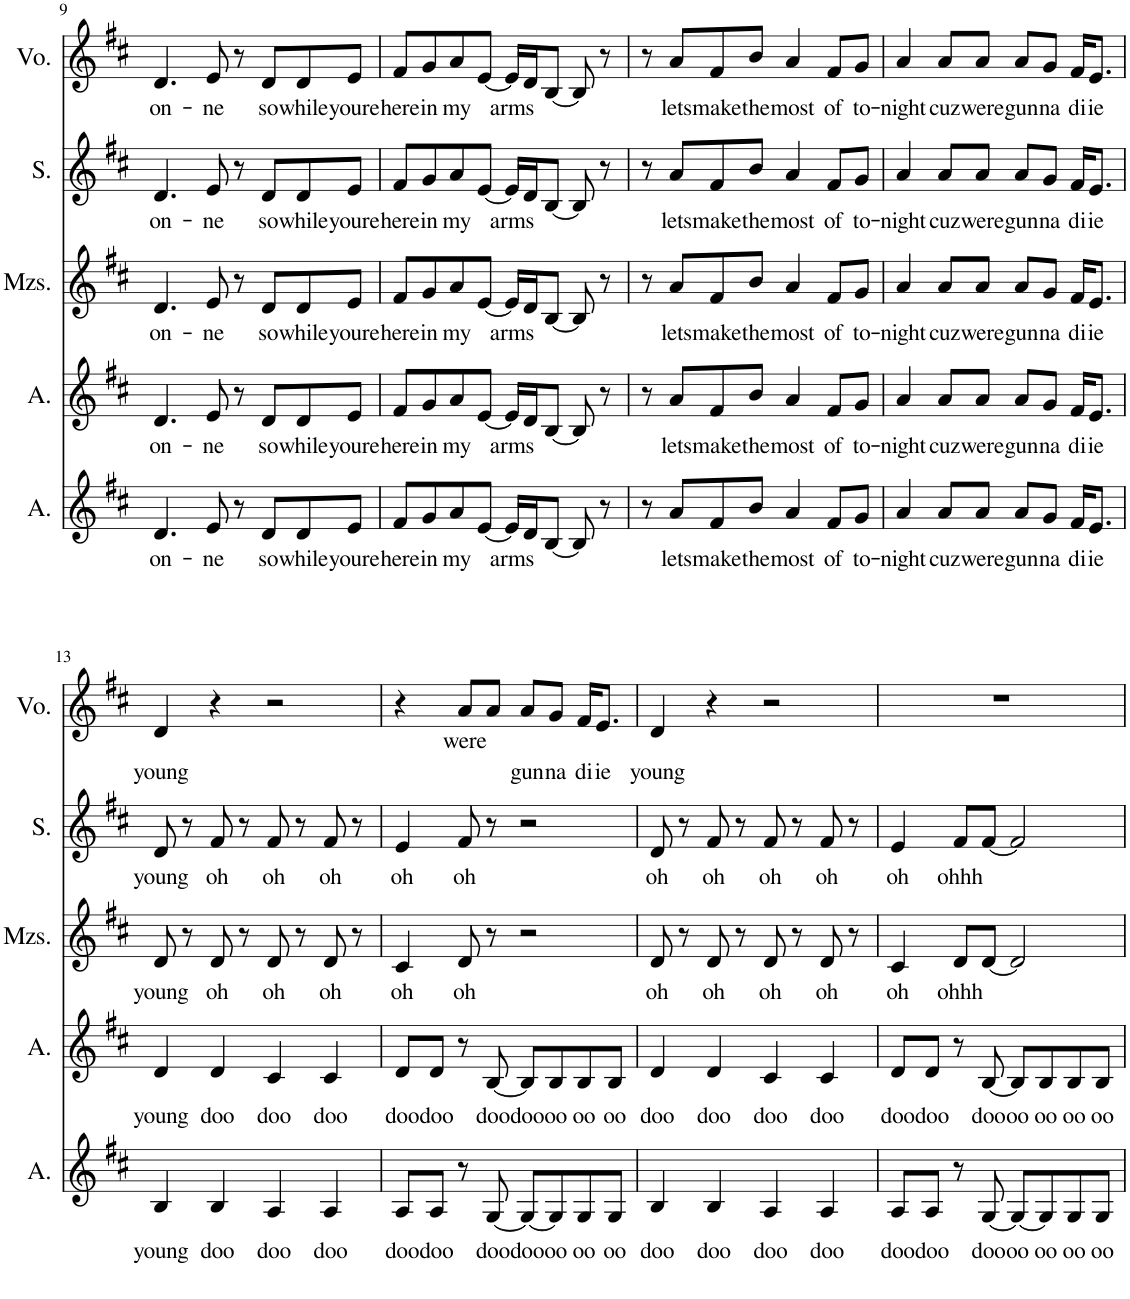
**kern	**text	**kern	**text	**kern	**text	**kern	**text	**kern	**text
*part5	*part5	*part4	*part4	*part3	*part3	*part2	*part2	*part1	*part1
*staff5	*staff5	*staff4	*staff4	*staff3	*staff3	*staff2	*staff2	*staff1	*staff1
*I"Alto	*	*I"Alto	*	*I"Mezzosoprano	*	*I"Soprano	*	*I"Voice	*
*I'A.	*	*I'A.	*	*I'Mzs.	*	*I'S.	*	*I'Vo.	*
!!LO:PB:g=z
*clefG2	*	*clefG2	*	*clefG2	*	*clefG2	*	*clefG2	*
*k[f#c#]	*	*k[f#c#]	*	*k[f#c#]	*	*k[f#c#]	*	*k[f#c#]	*
*M4/4	*	*M4/4	*	*M4/4	*	*M4/4	*	*M4/4	*
=9	=9	=9	=9	=9	=9	=9	=9	=9	=9
!	!LO:LY:b	!	!LO:LY:b	!	!LO:LY:b	!	!LO:LY:b	!	!LO:LY:b
4.d/	on-	4.d/	on-	4.d/	on-	4.d/	on-	4.d/	on-
!	!LO:LY:b	!	!LO:LY:b	!	!LO:LY:b	!	!LO:LY:b	!	!LO:LY:b
8e/	-ne	8e/	-ne	8e/	-ne	8e/	-ne	8e/	-ne
8r	.	8r	.	8r	.	8r	.	8r	.
!	!LO:LY:b	!	!LO:LY:b	!	!LO:LY:b	!	!LO:LY:b	!	!LO:LY:b
8d/L	so	8d/L	so	8d/L	so	8d/L	so	8d/L	so
!	!LO:LY:b	!	!LO:LY:b	!	!LO:LY:b	!	!LO:LY:b	!	!LO:LY:b
8d/	while	8d/	while	8d/	while	8d/	while	8d/	while
!	!LO:LY:b	!	!LO:LY:b	!	!LO:LY:b	!	!LO:LY:b	!	!LO:LY:b
8e/J	youre	8e/J	youre	8e/J	youre	8e/J	youre	8e/J	youre
=10	=10	=10	=10	=10	=10	=10	=10	=10	=10
!	!LO:LY:b	!	!LO:LY:b	!	!LO:LY:b	!	!LO:LY:b	!	!LO:LY:b
8f#/L	here	8f#/L	here	8f#/L	here	8f#/L	here	8f#/L	here
!	!LO:LY:b	!	!LO:LY:b	!	!LO:LY:b	!	!LO:LY:b	!	!LO:LY:b
8g/	in	8g/	in	8g/	in	8g/	in	8g/	in
!	!LO:LY:b	!	!LO:LY:b	!	!LO:LY:b	!	!LO:LY:b	!	!LO:LY:b
8a/	my	8a/	my	8a/	my	8a/	my	8a/	my
[8e/J	.	[8e/J	.	[8e/J	.	[8e/J	.	[8e/J	.
!	!LO:LY:b	!	!LO:LY:b	!	!LO:LY:b	!	!LO:LY:b	!	!LO:LY:b
16e/LL]	arms	16e/LL]	arms	16e/LL]	arms	16e/LL]	arms	16e/LL]	arms
16d/J	.	16d/J	.	16d/J	.	16d/J	.	16d/J	.
[8B/J	.	[8B/J	.	[8B/J	.	[8B/J	.	[8B/J	.
8B/]	.	8B/]	.	8B/]	.	8B/]	.	8B/]	.
8r	.	8r	.	8r	.	8r	.	8r	.
=11	=11	=11	=11	=11	=11	=11	=11	=11	=11
8r	.	8r	.	8r	.	8r	.	8r	.
!	!LO:LY:b	!	!LO:LY:b	!	!LO:LY:b	!	!LO:LY:b	!	!LO:LY:b
8a/L	lets	8a/L	lets	8a/L	lets	8a/L	lets	8a/L	lets
!	!LO:LY:b	!	!LO:LY:b	!	!LO:LY:b	!	!LO:LY:b	!	!LO:LY:b
8f#/	make	8f#/	make	8f#/	make	8f#/	make	8f#/	make
!	!LO:LY:b	!	!LO:LY:b	!	!LO:LY:b	!	!LO:LY:b	!	!LO:LY:b
8b/J	the	8b/J	the	8b/J	the	8b/J	the	8b/J	the
!	!LO:LY:b	!	!LO:LY:b	!	!LO:LY:b	!	!LO:LY:b	!	!LO:LY:b
4a/	most	4a/	most	4a/	most	4a/	most	4a/	most
!	!LO:LY:b	!	!LO:LY:b	!	!LO:LY:b	!	!LO:LY:b	!	!LO:LY:b
8f#/L	of	8f#/L	of	8f#/L	of	8f#/L	of	8f#/L	of
!	!LO:LY:b	!	!LO:LY:b	!	!LO:LY:b	!	!LO:LY:b	!	!LO:LY:b
8g/J	to-	8g/J	to-	8g/J	to-	8g/J	to-	8g/J	to-
=12	=12	=12	=12	=12	=12	=12	=12	=12	=12
!	!LO:LY:b	!	!LO:LY:b	!	!LO:LY:b	!	!LO:LY:b	!	!LO:LY:b
4a/	-night	4a/	-night	4a/	-night	4a/	-night	4a/	-night
!	!LO:LY:b	!	!LO:LY:b	!	!LO:LY:b	!	!LO:LY:b	!	!LO:LY:b
8a/L	cuz	8a/L	cuz	8a/L	cuz	8a/L	cuz	8a/L	cuz
!	!LO:LY:b	!	!LO:LY:b	!	!LO:LY:b	!	!LO:LY:b	!	!LO:LY:b
8a/J	were	8a/J	were	8a/J	were	8a/J	were	8a/J	were
!	!LO:LY:b	!	!LO:LY:b	!	!LO:LY:b	!	!LO:LY:b	!	!LO:LY:b
8a/L	gun-	8a/L	gun-	8a/L	gun-	8a/L	gun-	8a/L	gun-
!	!LO:LY:b	!	!LO:LY:b	!	!LO:LY:b	!	!LO:LY:b	!	!LO:LY:b
8g/J	-na	8g/J	-na	8g/J	-na	8g/J	-na	8g/J	-na
!	!LO:LY:b	!	!LO:LY:b	!	!LO:LY:b	!	!LO:LY:b	!	!LO:LY:b
16f#/KL	di-	16f#/KL	di-	16f#/KL	di-	16f#/KL	di-	16f#/KL	di-
!	!LO:LY:b	!	!LO:LY:b	!	!LO:LY:b	!	!LO:LY:b	!	!LO:LY:b
8.e/J	-ie	8.e/J	-ie	8.e/J	-ie	8.e/J	-ie	8.e/J	-ie
!!LO:LB:g=z
=13	=13	=13	=13	=13	=13	=13	=13	=13	=13
!	!LO:LY:b	!	!LO:LY:b	!	!LO:LY:b	!	!LO:LY:b	!	!LO:LY:b
4B/	young	4d/	young	8d/	young	8d/	young	4d/	young
.	.	.	.	8r	.	8r	.	.	.
!	!LO:LY:b	!	!LO:LY:b	!	!LO:LY:b	!	!LO:LY:b	!	!
4B/	doo	4d/	doo	8d/	oh	8f#/	oh	4r	.
.	.	.	.	8r	.	8r	.	.	.
!	!LO:LY:b	!	!LO:LY:b	!	!LO:LY:b	!	!LO:LY:b	!	!
4A/	doo	4c#/	doo	8d/	oh	8f#/	oh	2r	.
.	.	.	.	8r	.	8r	.	.	.
!	!LO:LY:b	!	!LO:LY:b	!	!LO:LY:b	!	!LO:LY:b	!	!
4A/	doo	4c#/	doo	8d/	oh	8f#/	oh	.	.
.	.	.	.	8r	.	8r	.	.	.
=14	=14	=14	=14	=14	=14	=14	=14	=14	=14
!	!LO:LY:b	!	!LO:LY:b	!	!LO:LY:b	!	!LO:LY:b	!	!
8A/L	doo	8d/L	doo	4c#/	oh	4e/	oh	4r	.
!	!LO:LY:b	!	!LO:LY:b	!	!	!	!	!	!
8A/J	doo	8d/J	doo	.	.	.	.	.	.
!	!	!	!	!	!LO:LY:b	!	!LO:LY:b	!	!LO:LY:b
8r	.	8r	.	8d/	oh	8f#/	oh	8a/L	were
!	!LO:LY:b	!	!LO:LY:b	!	!	!	!	!	!
[8G/	doo	[8B/	doo	8r	.	8r	.	8a/J	.
!	!LO:LY:b	!	!LO:LY:b	!	!	!	!	!	!LO:LY:b
8G/L_	doo	8B/L]	doo	2r	.	2r	.	8a/L	gun-
!	!LO:LY:b	!	!LO:LY:b	!	!	!	!	!	!LO:LY:b
8G/]	oo	8B/	oo	.	.	.	.	8g/J	-na
!	!LO:LY:b	!	!LO:LY:b	!	!	!	!	!	!LO:LY:b
8G/	oo	8B/	oo	.	.	.	.	16f#/KL	di-
!	!	!	!	!	!	!	!	!	!LO:LY:b
.	.	.	.	.	.	.	.	8.e/J	-ie
!	!LO:LY:b	!	!LO:LY:b	!	!	!	!	!	!
8G/J	oo	8B/J	oo	.	.	.	.	.	.
=15	=15	=15	=15	=15	=15	=15	=15	=15	=15
!	!LO:LY:b	!	!LO:LY:b	!	!LO:LY:b	!	!LO:LY:b	!	!LO:LY:b
4B/	doo	4d/	doo	8d/	oh	8d/	oh	4d/	young
.	.	.	.	8r	.	8r	.	.	.
!	!LO:LY:b	!	!LO:LY:b	!	!LO:LY:b	!	!LO:LY:b	!	!
4B/	doo	4d/	doo	8d/	oh	8f#/	oh	4r	.
.	.	.	.	8r	.	8r	.	.	.
!	!LO:LY:b	!	!LO:LY:b	!	!LO:LY:b	!	!LO:LY:b	!	!
4A/	doo	4c#/	doo	8d/	oh	8f#/	oh	2r	.
.	.	.	.	8r	.	8r	.	.	.
!	!LO:LY:b	!	!LO:LY:b	!	!LO:LY:b	!	!LO:LY:b	!	!
4A/	doo	4c#/	doo	8d/	oh	8f#/	oh	.	.
.	.	.	.	8r	.	8r	.	.	.
=16	=16	=16	=16	=16	=16	=16	=16	=16	=16
!	!LO:LY:b	!	!LO:LY:b	!	!LO:LY:b	!	!LO:LY:b	!	!
8A/L	doo	8d/L	doo	4c#/	oh	4e/	oh	1r	.
!	!LO:LY:b	!	!LO:LY:b	!	!	!	!	!	!
8A/J	doo	8d/J	doo	.	.	.	.	.	.
!	!	!	!	!	!LO:LY:b	!	!LO:LY:b	!	!
8r	.	8r	.	8d/L	ohhh	8f#/L	ohhh	.	.
!	!LO:LY:b	!	!LO:LY:b	!	!	!	!	!	!
[8G/	doo	[8B/	doo	[8d/J	.	[8f#/J	.	.	.
!	!LO:LY:b	!	!LO:LY:b	!	!	!	!	!	!
8G/L_	oo	8B/L]	oo	2d/]	.	2f#/]	.	.	.
!	!LO:LY:b	!	!LO:LY:b	!	!	!	!	!	!
8G/]	oo	8B/	oo	.	.	.	.	.	.
!	!LO:LY:b	!	!LO:LY:b	!	!	!	!	!	!
8G/	oo	8B/	oo	.	.	.	.	.	.
!	!LO:LY:b	!	!LO:LY:b	!	!	!	!	!	!
8G/J	oo	8B/J	oo	.	.	.	.	.	.
=	=	=	=	=	=	=	=	=	=
*-	*-	*-	*-	*-	*-	*-	*-	*-	*-
